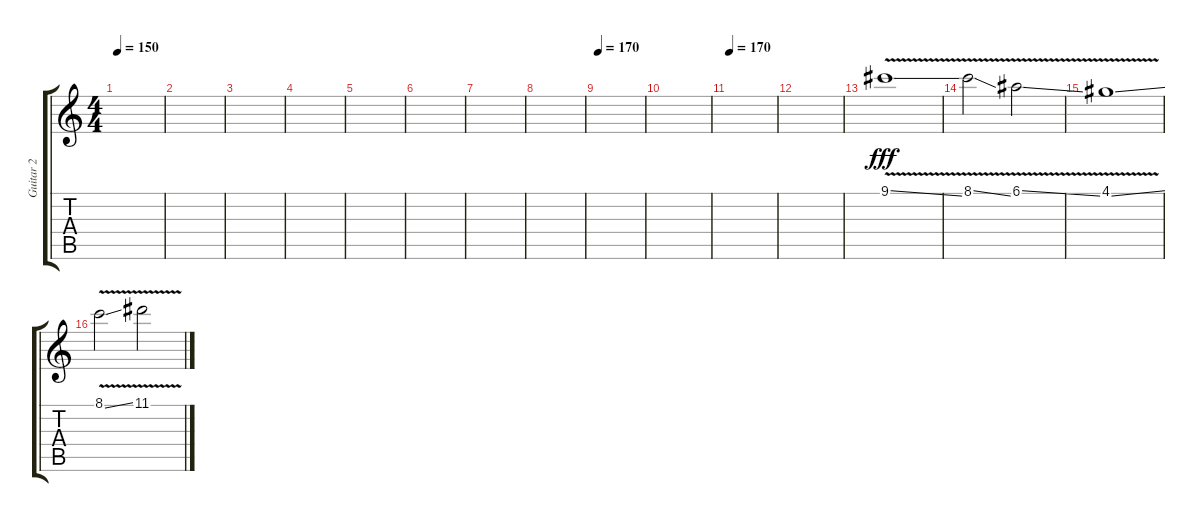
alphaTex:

\track ("Guitar 2" "Guitar 2") {instrument distortionguitar}
\staff {score tabs}
\tuning (E4 B3 G3 D3 A2 E2) {hide}
\ts (4 4)
\tempo 150
\clef g2
\ks c
|
|
|
|
|
|
|
|
\tempo 170
|
|
\tempo 170
|
|
9.1{v ss}.1{dy fff} |
8.1{v ss}.2 6.1{v ss}.2 |
4.1{v ss}.1 |
8.1{v ss}.2 11.1{v}.2
